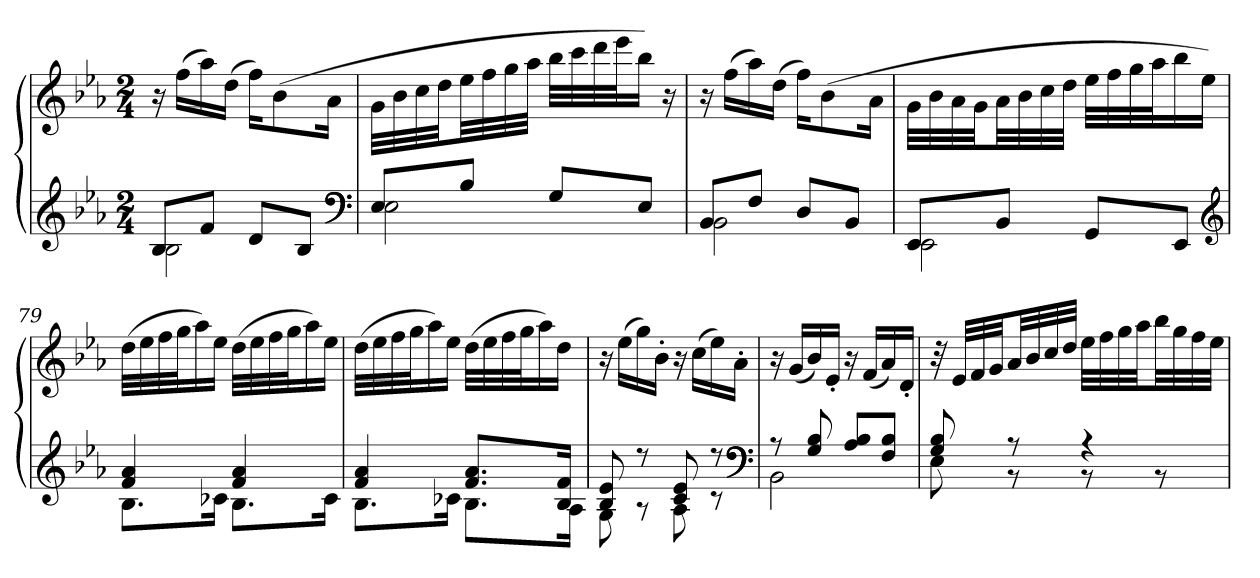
**kern	**kern
*part1	*part1
*staff2	*staff1
*clefG2	*clefG2
*k[b-e-a-]	*k[b-e-a-]
*E-:	*E-:
*M2/4	*M2/4
=	=
*^	*
8B-L	2B-	16r
.	.	(16ffLL
8fJ	.	16aa-)
.	.	(16ddJJ
8dL	.	16ffKL)
.	.	(8b-
8B-J	.	.
.	.	16a-Jk
*clefF4	*	*
=76	=76	=76
8E-L	2E-	32gLLL
.	.	32b-
.	.	32cc
.	.	32ddJJ
8B-J	.	32ee-LL
.	.	32ff
.	.	32gg
.	.	32aa-JJJ
8GL	.	32bb-LLL
.	.	32ccc
.	.	32ddd
.	.	32eee-J
8E-J	.	16bb-JJ)
.	.	16r
=77	=77	=77
8BB-L	2BB-	16r
.	.	(16ffLL
8FJ	.	16aa-)
.	.	(16ddJJ
8DL	.	16ffKL)
.	.	(8b-
8BB-J	.	.
.	.	16a-Jk
=78	=78	=78
8EE-L	2EE-	32gLLL
.	.	32b-
.	.	32a-
.	.	32gJJ
8BB-J	.	32a-LL
.	.	32b-
.	.	32cc
.	.	32ddJJJ
8GGL	.	32ee-LLL
.	.	32ff
.	.	32gg
.	.	32aa-J
8EE-J	.	16bb-
.	.	16ee-JJ)
*clefG2	*	*
=79	=79	=79
4f 4a-	8.B-L	(32ddLLL
.	.	32ee-
.	.	32ff
.	.	32ggJ
.	.	16aa-)
.	16c-XJk	16ee-JJ
4f 4a-	8.B-L	(32ddLLL
.	.	32ee-
.	.	32ff
.	.	32ggJ
.	.	16aa-)
.	16c-Jk	16ee-JJ
=80	=80	=80
4f 4a-	8.B-L	(32ddLLL
.	.	32ee-
.	.	32ff
.	.	32ggJ
.	.	16aa-)
.	16c-XJk	16ee-JJ
8.f 8.a-L	8.B-L	(32ddLLL
.	.	32ee-
.	.	32ff
.	.	32ggJ
.	.	16aa-)
16B- 16fJk	16A-Jk	16ddJJ
=81	=81	=81
8B- 8e-	8G	16r
.	.	(16ee-LL
8r	8r	16gg)
.	.	16b-'JJ
8c 8e-	8A-	16r
.	.	(16ccLL
8r	8r	16ee-)
.	.	16a-'JJ
*clefF4	*	*
=82	=82	=82
8r	2BB-	16r
.	.	(16gLL
8G 8B-	.	16b-)
.	.	16e-'JJ
8A- 8B-L	.	16r
.	.	(16fLL
8F 8B-J	.	16a-)
.	.	16d'JJ
=83	=83	=83
8G 8B-	8E-	32r
.	.	32e-LLL
.	.	32f
.	.	32gJJ
8r	8r	32a-LL
.	.	32b-
.	.	32cc
.	.	32ddJJJ
4r	8r	32ee-LLL
.	.	32ff
.	.	32gg
.	.	32aa-JJ
.	8r	32bb-LL
.	.	32gg
.	.	32ff
.	.	32ee-JJJ
*v	*v	*
=	=
*-	*-
